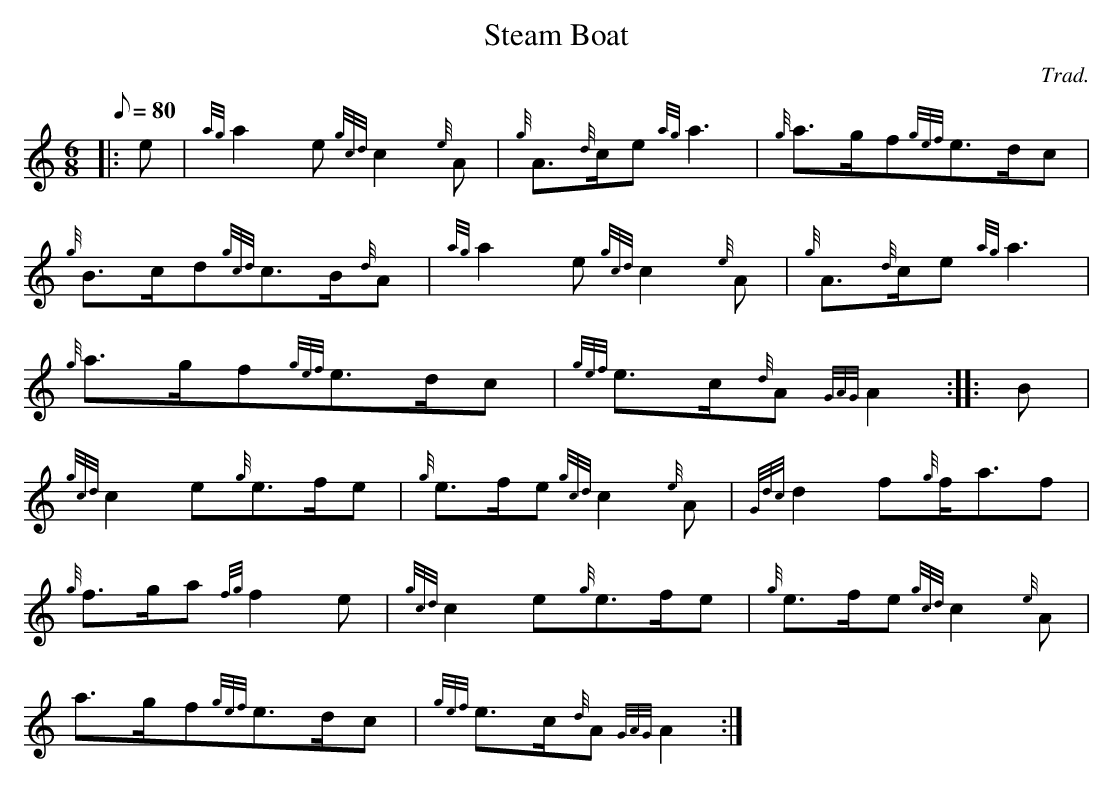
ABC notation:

X:1
T:Steam Boat
M:6/8
L:1/8
Q:80
C:Trad.
K:HP
|: e | \
{ag}a2e{gcd}c2{e}A | \
{g}A3/2{d}c/2e{ag}a3 | \
{g}a3/2g/2f{gef}e3/2d/2c |
{g}B3/2c/2d{gcd}c3/2B/2{d}A | \
{ag}a2e{gcd}c2{e}A | \
{g}A3/2{d}c/2e{ag}a3 |
{g}a3/2g/2f{gef}e3/2d/2c | \
{gef}e3/2c/2{d}A{GAG}A2 :: \
B |
{gcd}c2e{g}e3/2f/2e | \
{g}e3/2f/2e{gcd}c2{e}A | \
{Gdc}d2f{g}f/2a3/2f |
{g}f3/2g/2a{fg}f2e | \
{gcd}c2e{g}e3/2f/2e | \
{g}e3/2f/2e{gcd}c2{e}A |
a3/2g/2f{gef}e3/2d/2c | \
{gef}e3/2c/2{d}A{GAG}A2 :|
